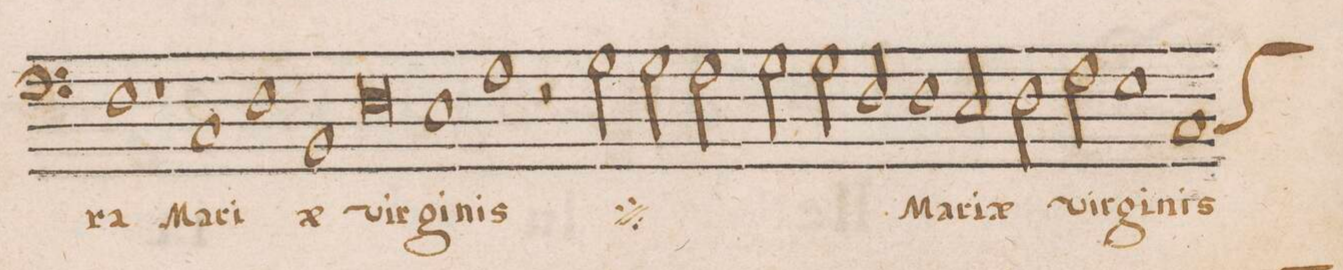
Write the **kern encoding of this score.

**kern	**text
*I"BASSVS	*
*clefF5	*
*k[]	*
*met(C|)	*
*M2/1	*
1D	-ra
=8-	=8-
1rF	.
1AA	Ma-
=9-	=9-
1D	-ri-
1GG	-ae
=10-	=10-
0D	vir-
=11-	=11-
1C	-gi-
1F	-nis
=12-	=12-
2rD	.
*	*ij
2G\	Ma-
2G\	-ri-
2F\	-ae
=13-	=13-
2G\	vir-
2G\	-gi-
2D/	-nis
*	*Xij
1D\	Ma-
=14-	=14-
2C/	-ri-
2D\	-ae
2F\	vir-
=15-	=15-
1E	-gi-
*custos:AA	*
1AA	-nis
=16-	=16-
*-	*-
